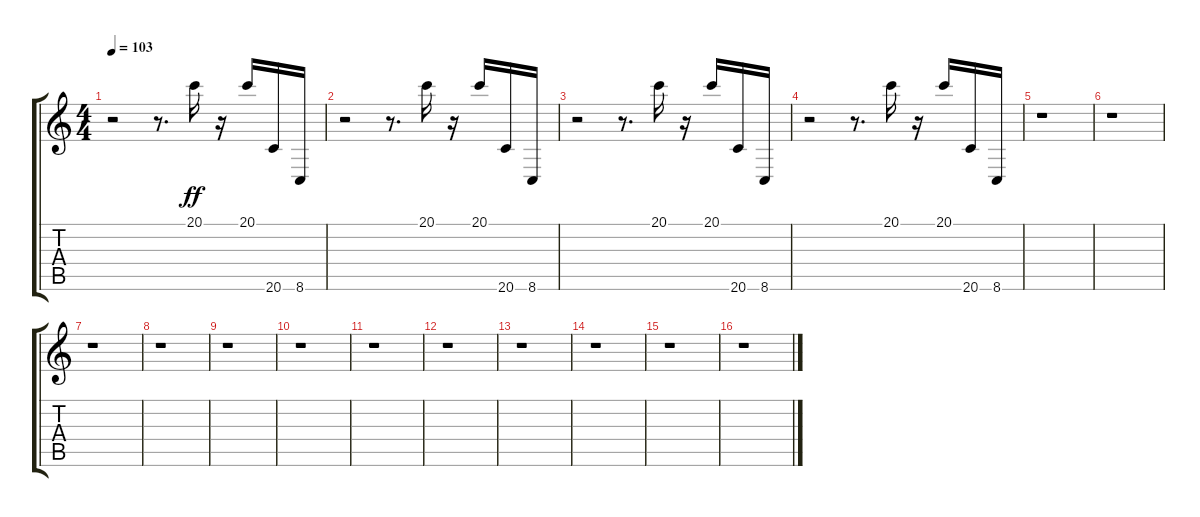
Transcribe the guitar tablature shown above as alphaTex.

\track "" {instrument synthdrum}
\staff {score tabs}
\tuning (E4 B3 G3 D3 A2 E2) {hide}
\ts (4 4)
\tempo 103
\clef g2
\ks c
r.2{dy ff} r.8{d} 20.1.16 r.16 20.1.16 20.6.16 8.6.16 |
r.2 r.8{d} 20.1.16 r.16 20.1.16 20.6.16 8.6.16 |
r.2 r.8{d} 20.1.16 r.16 20.1.16 20.6.16 8.6.16 |
r.2 r.8{d} 20.1.16 r.16 20.1.16 20.6.16 8.6.16 |
r.1 |
r.1 |
r.1 |
r.1 |
r.1 |
r.1 |
r.1 |
r.1 |
r.1 |
r.1 |
r.1 |
r.1
